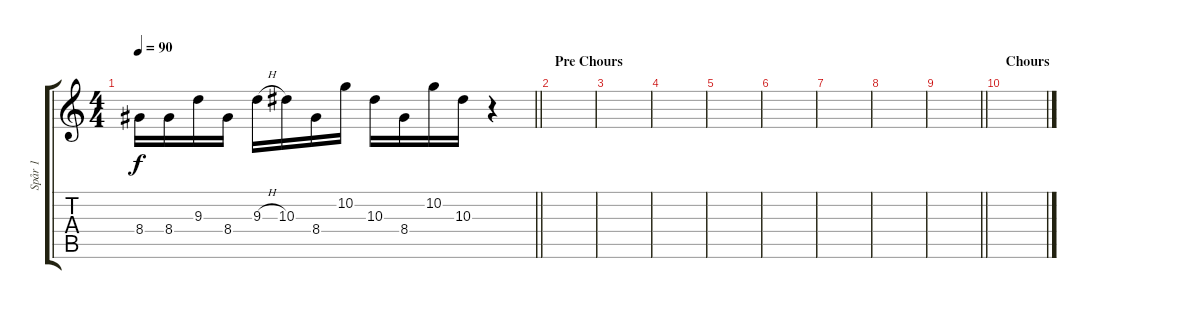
\track ("Spår 1" "Spår 1") {instrument electricguitarclean}
\staff {score tabs}
\tuning (D4 A3 F3 C3 G2 C2) {hide}
\ts (4 4)
\tempo 90
\clef g2
\barLineRight lightlight
\ks c
8.4.16{dy f} 8.4.16 9.3.16 8.4.16 9.3{h}.16 10.3.16 8.4.16 10.2.16 10.3.16 8.4.16 10.2.16 10.3.16 r.4 |
\section ("" "Pre Chours")
|
|
|
|
|
|
|
\barLineRight lightlight
|
\section ("" "Chours")
